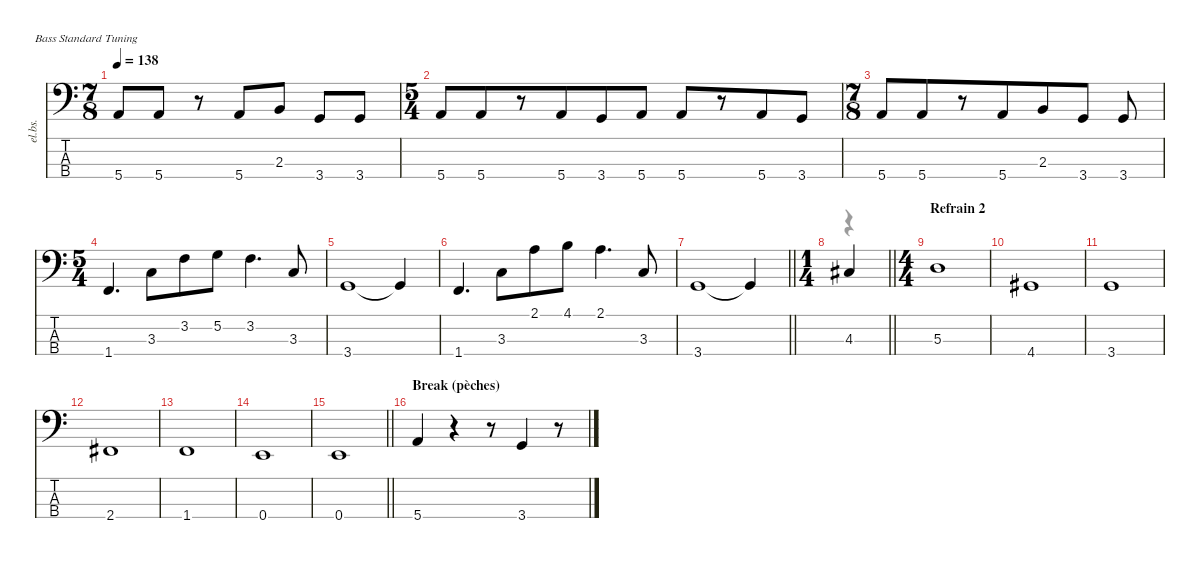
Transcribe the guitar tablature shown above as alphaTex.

\defaultSystemsLayout 4
\hideDynamics
\bracketExtendMode nobrackets
\track ("Basse" "el.bs.") {instrument electricbassfinger}
\staff {score tabs}
\tuning (G2 D2 A1 E1)
\voice
\ts (7 8)
\beaming (8 3 2 2)
\tempo 138
\clef f4
\ks aminor
5.4.8{dy f beam Up} 5.4.8{beam Up} r.8{beam Up} 5.4.8{beam Up} 2.3.8{beam Up} 3.4.8{beam Up} 3.4.8{beam Up} |
\ts (5 4)
\beaming (8 6 4)
5.4.8{beam Up} 5.4.8{beam Up} r.8{beam Up} 5.4.8{beam Up} 3.4.8{beam Up} 5.4.8{beam Up} 5.4.8{beam Up} r.8{beam Up} 5.4.8{beam Up} 3.4.8{beam Up} |
\ts (7 8)
\beaming (8 6 4)
5.4.8{beam Up} 5.4.8{beam Up} r.8{beam Up} 5.4.8{beam Up} 2.3.8{beam Up} 3.4.8{beam Up} 3.4.8{beam Up} |
\ts (5 4)
\beaming (8 6 4)
1.4.4{d beam Up} 3.3.8{beam Down} 3.2.8{beam Down} 5.2.8{beam Down} 3.2.4{d beam Down} 3.3.8{beam Up} |
3.4.1{beam Up} 3.4{t}.4{beam Up} |
1.4.4{d beam Up} 3.3.8{beam Down} 2.1.8{beam Down} 4.1.8{beam Down} 2.1.4{d beam Down} 3.3.8{beam Up} |
\barLineRight lightlight
3.4.1{beam Up} 3.4{t}.4{beam Up} |
\ts (1 4)
\beaming (8 2)
\barLineRight lightlight
4.3{acc #}.4{beam Up} |
\ts (4 4)
\beaming (8 2 2 2 2)
\section ("" "Refrain 2")
5.3.1{beam Down} |
4.4{acc #}.1{beam Up} |
3.4.1{beam Up} |
2.4{acc #}.1{beam Up} |
1.4.1{beam Up} |
0.4.1{beam Up} |
\barLineRight lightlight
0.4.1{beam Up} |
\section ("" "Break (pèches)")
5.4.4{beam Up} r.4{beam Up} r.8{beam Up} 3.4.4{beam Up} r.8{beam Up}
\voice
\clef f4
\ottava regular
\simile none
\ks aminor
|
|
|
|
|
|
\barLineRight lightlight
|
\barLineRight lightlight
r.4{dy mf beam Down} |
|
|
|
|
|
|
\barLineRight lightlight
|
